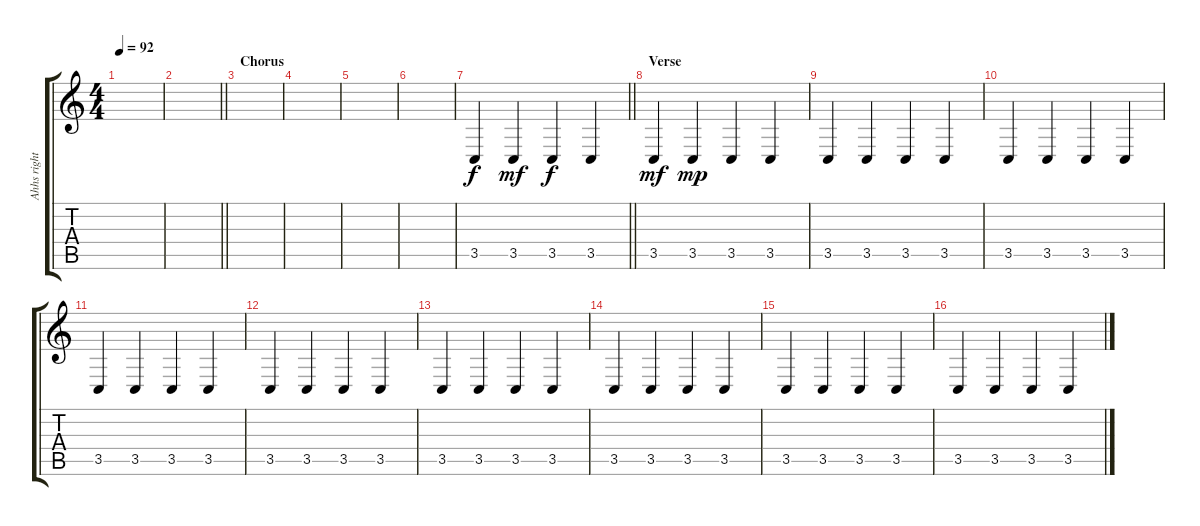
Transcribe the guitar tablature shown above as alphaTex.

\track ("Ahhs right" "Ahhs right") {instrument altosax}
\staff {score tabs}
\tuning (E4 B3 G3 D3 A2 E2) {hide}
\ts (4 4)
\tempo 92
\clef g2
\ks c
|
\barLineRight lightlight
|
\section ("" "Chorus")
|
|
|
|
\barLineRight lightlight
3.5.4 3.5.4{dy mf} 3.5.4{dy f} 3.5.4 |
\section ("" "Verse")
3.5.4{dy mf} 3.5.4{dy mp} 3.5.4 3.5.4 |
3.5.4 3.5.4 3.5.4 3.5.4 |
3.5.4 3.5.4 3.5.4 3.5.4 |
3.5.4 3.5.4 3.5.4 3.5.4 |
3.5.4 3.5.4 3.5.4 3.5.4 |
3.5.4 3.5.4 3.5.4 3.5.4 |
3.5.4 3.5.4 3.5.4 3.5.4 |
3.5.4 3.5.4 3.5.4 3.5.4 |
3.5.4 3.5.4 3.5.4 3.5.4
